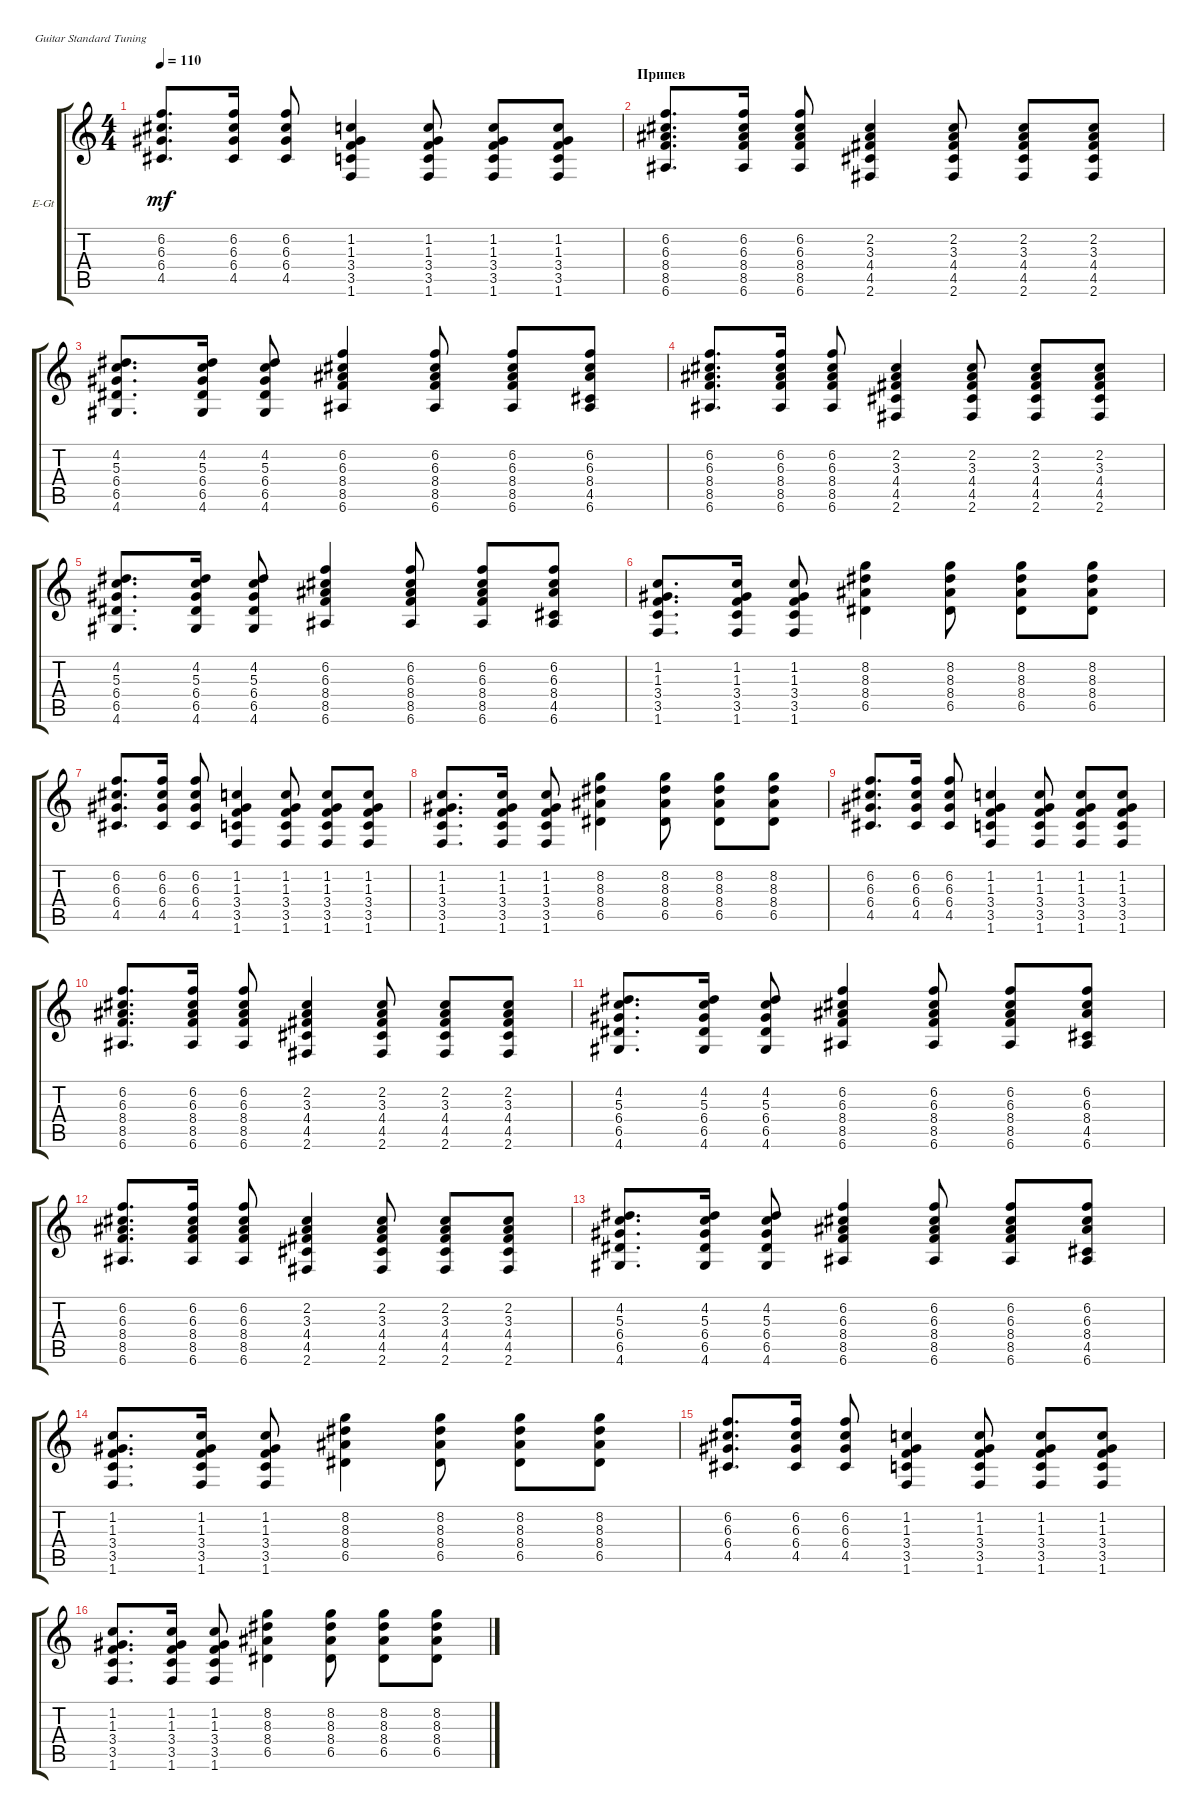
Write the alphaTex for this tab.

\defaultSystemsLayout 4
\bracketExtendMode groupsimilarinstruments
\firstSystemTrackNameOrientation horizontal
\otherSystemsTrackNameOrientation horizontal
\track ("Electric Guitar" "E-Gt") {instrument distortionguitar}
\staff {score tabs}
\tuning (E4 B3 G3 D3 A2 E2)
\ts (4 4)
\tempo 110
\clef g2
\ks c
(4.5 6.4 6.3 6.2).8{d dy mf} (6.4 6.3 6.2 4.5).16 (6.2 6.3 6.4 4.5).8 (1.6 3.5 3.4 1.3 1.2).4 (1.2 1.3 3.4 3.5 1.6).8 (1.2 1.3 3.4 3.5 1.6).8 (1.2 1.3 3.4 3.5 1.6).8 |
\section ("" "Припев")
(6.6 8.5 8.4 6.3 6.2).8{d} (6.6 8.5 8.4 6.3 6.2).16 (6.2 6.3 8.4 8.5 6.6).8 (2.6 4.5 4.4 3.3 2.2).4 (2.2 3.3 4.4 4.5 2.6).8 (2.2 3.3 4.4 4.5 2.6).8 (2.2 3.3 4.4 4.5 2.6).8 |
(4.6 6.5 6.4 5.3 4.2).8{d} (4.6 6.5 6.4 5.3 4.2).16 (4.2 5.3 6.4 6.5 4.6).8 (6.6 8.5 8.4 6.3 6.2).4 (6.2 6.3 8.4 8.5 6.6).8 (6.2 6.3 8.4 8.5 6.6).8 (6.2 6.3 8.4 4.5 6.6).8 |
(6.6 8.5 8.4 6.3 6.2).8{d} (6.6 8.5 8.4 6.3 6.2).16 (6.2 6.3 8.4 8.5 6.6).8 (2.6 4.5 4.4 3.3 2.2).4 (2.2 3.3 4.4 4.5 2.6).8 (2.2 3.3 4.4 4.5 2.6).8 (2.2 3.3 4.4 4.5 2.6).8 |
(4.6 6.5 6.4 5.3 4.2).8{d} (4.6 6.5 6.4 5.3 4.2).16 (4.2 5.3 6.4 6.5 4.6).8 (6.6 8.5 8.4 6.3 6.2).4 (6.2 6.3 8.4 8.5 6.6).8 (6.2 6.3 8.4 8.5 6.6).8 (6.2 6.3 8.4 4.5 6.6).8 |
(1.6 3.5 3.4 1.3 1.2).8{d} (1.6 3.5 3.4 1.3 1.2).16 (1.2 1.3 3.4 3.5 1.6).8 (8.4 8.3 8.2 6.5).4 (8.3 8.4 6.5 8.2).8 (8.2 8.3 8.4 6.5).8 (8.2 8.3 8.4 6.5).8 |
(4.5 6.4 6.3 6.2).8{d} (6.4 6.3 6.2 4.5).16 (6.2 6.3 6.4 4.5).8 (1.6 3.5 3.4 1.3 1.2).4 (1.2 1.3 3.4 3.5 1.6).8 (1.2 1.3 3.4 3.5 1.6).8 (1.2 1.3 3.4 3.5 1.6).8 |
(1.6 3.5 3.4 1.3 1.2).8{d} (1.6 3.5 3.4 1.3 1.2).16 (1.2 1.3 3.4 3.5 1.6).8 (8.4 8.3 8.2 6.5).4 (8.3 8.4 6.5 8.2).8 (8.2 8.3 8.4 6.5).8 (8.2 8.3 8.4 6.5).8 |
(4.5 6.4 6.3 6.2).8{d} (6.4 6.3 6.2 4.5).16 (6.2 6.3 6.4 4.5).8 (1.6 3.5 3.4 1.3 1.2).4 (1.2 1.3 3.4 3.5 1.6).8 (1.2 1.3 3.4 3.5 1.6).8 (1.2 1.3 3.4 3.5 1.6).8 |
(6.6 8.5 8.4 6.3 6.2).8{d} (6.6 8.5 8.4 6.3 6.2).16 (6.2 6.3 8.4 8.5 6.6).8 (2.6 4.5 4.4 3.3 2.2).4 (2.2 3.3 4.4 4.5 2.6).8 (2.2 3.3 4.4 4.5 2.6).8 (2.2 3.3 4.4 4.5 2.6).8 |
(4.6 6.5 6.4 5.3 4.2).8{d} (4.6 6.5 6.4 5.3 4.2).16 (4.2 5.3 6.4 6.5 4.6).8 (6.6 8.5 8.4 6.3 6.2).4 (6.2 6.3 8.4 8.5 6.6).8 (6.2 6.3 8.4 8.5 6.6).8 (6.2 6.3 8.4 4.5 6.6).8 |
(6.6 8.5 8.4 6.3 6.2).8{d} (6.6 8.5 8.4 6.3 6.2).16 (6.2 6.3 8.4 8.5 6.6).8 (2.6 4.5 4.4 3.3 2.2).4 (2.2 3.3 4.4 4.5 2.6).8 (2.2 3.3 4.4 4.5 2.6).8 (2.2 3.3 4.4 4.5 2.6).8 |
(4.6 6.5 6.4 5.3 4.2).8{d} (4.6 6.5 6.4 5.3 4.2).16 (4.2 5.3 6.4 6.5 4.6).8 (6.6 8.5 8.4 6.3 6.2).4 (6.2 6.3 8.4 8.5 6.6).8 (6.2 6.3 8.4 8.5 6.6).8 (6.2 6.3 8.4 4.5 6.6).8 |
(1.6 3.5 3.4 1.3 1.2).8{d} (1.6 3.5 3.4 1.3 1.2).16 (1.2 1.3 3.4 3.5 1.6).8 (8.4 8.3 8.2 6.5).4 (8.3 8.4 6.5 8.2).8 (8.2 8.3 8.4 6.5).8 (8.2 8.3 8.4 6.5).8 |
(4.5 6.4 6.3 6.2).8{d} (6.4 6.3 6.2 4.5).16 (6.2 6.3 6.4 4.5).8 (1.6 3.5 3.4 1.3 1.2).4 (1.2 1.3 3.4 3.5 1.6).8 (1.2 1.3 3.4 3.5 1.6).8 (1.2 1.3 3.4 3.5 1.6).8 |
(1.6 3.5 3.4 1.3 1.2).8{d} (1.6 3.5 3.4 1.3 1.2).16 (1.2 1.3 3.4 3.5 1.6).8 (8.4 8.3 8.2 6.5).4 (8.3 8.4 6.5 8.2).8 (8.2 8.3 8.4 6.5).8 (8.2 8.3 8.4 6.5).8
